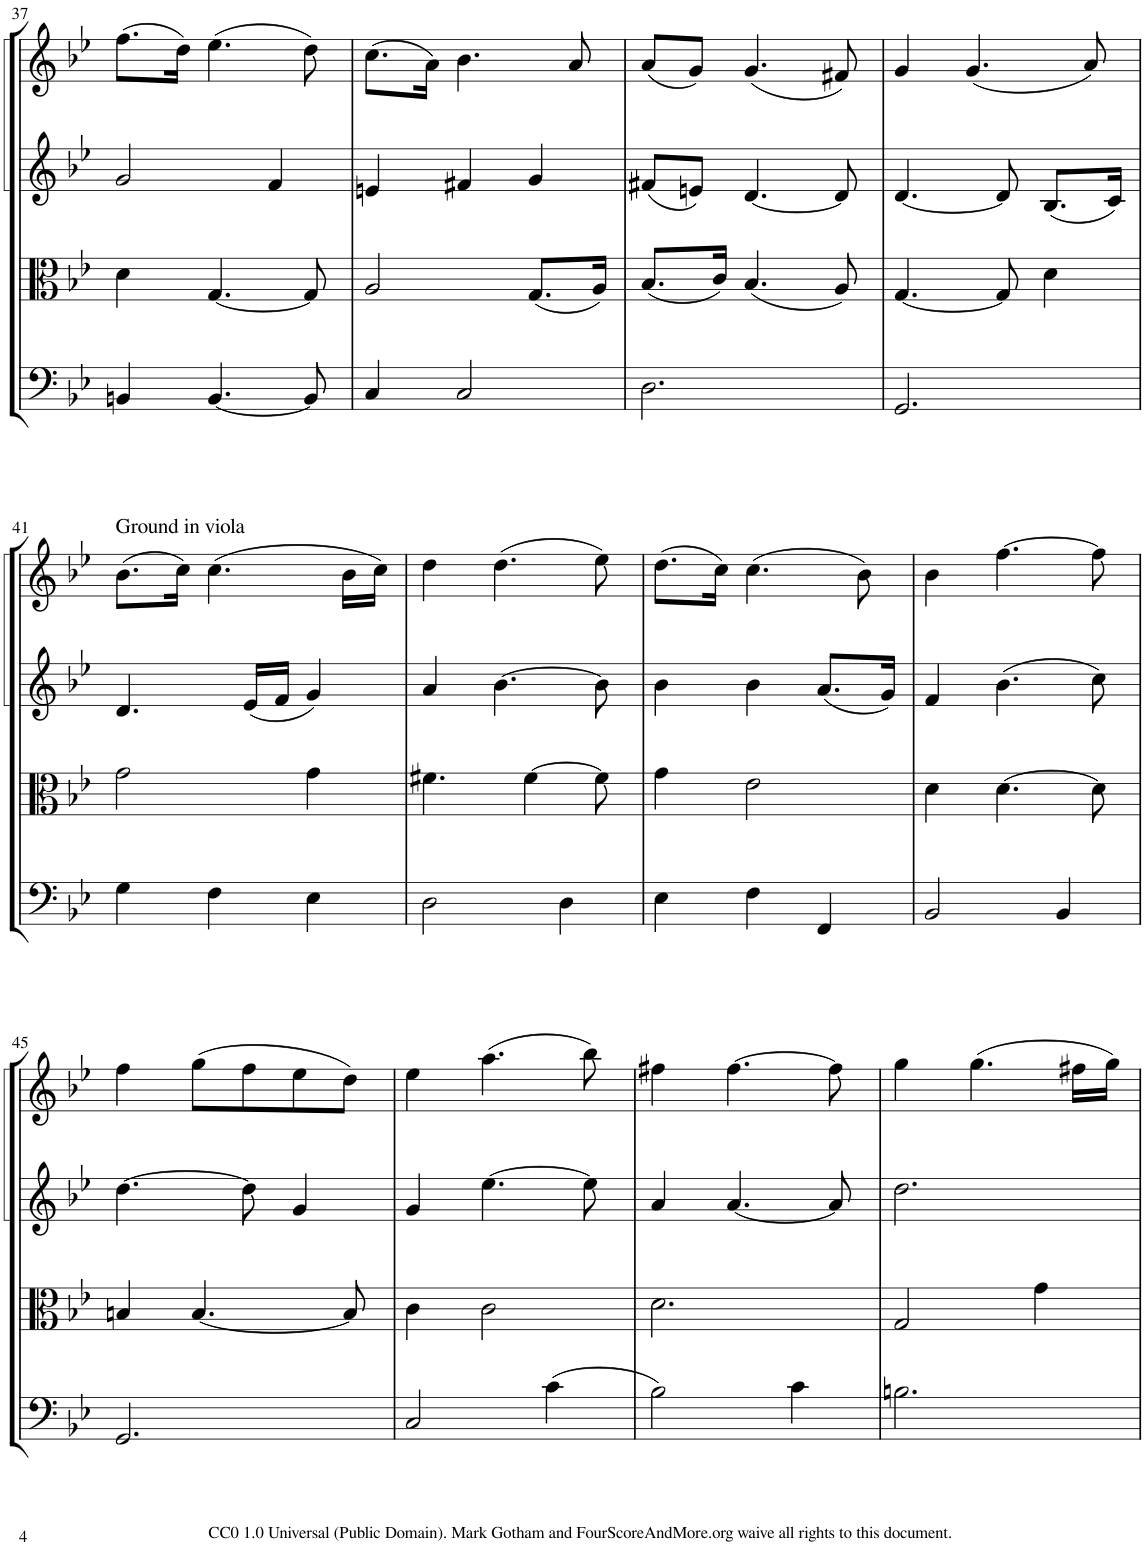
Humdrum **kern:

**kern	**kern	**kern	**kern
*part4	*part3	*part2	*part1
*staff4	*staff3	*staff2	*staff1
*I"Violoncello	*I"Viola	*I"Violin II	*I"Violin I
*I'Vc	*I'Vla	*I'Vln	*I'Vln
!!LO:PB:g=z
*clefF4	*clefC3	*clefG2	*clefG2
*k[b-e-]	*k[b-e-]	*k[b-e-]	*k[b-e-]
*M3/4	*M3/4	*M3/4	*M3/4
=37	=37	=37	=37
4BBn/	4d\	2g/	(8.ff\L
.	.	.	16dd\Jk)
[4.BB/	[4.G/	.	(4.ee-\
.	.	4f/	.
8BB/]	8G/]	.	8dd\)
=38	=38	=38	=38
4C/	2A/	4en/	(8.cc\L
.	.	.	16a\Jk)
2C/	.	4f#X/	4.b-\
.	(8.G/L	4g/	.
.	.	.	8a/
.	16A/Jk)	.	.
=39	=39	=39	=39
2.D\	(8.B-/L	(8f#X/L	(8a/L
.	.	8en/J)	8g/J)
.	16c/Jk)	.	.
.	(4.B-/	[4.d/	(4.g/
.	8A/)	8d/]	8f#X/)
=40	=40	=40	=40
2.GG/	[4.G/	[4.d/	4g/
.	.	.	(4.g/
.	8G/]	8d/]	.
.	4d\	(8.B-/L	.
.	.	.	8a/)
.	.	16c/Jk)	.
!!LO:LB:g=z
=41	=41	=41	=41
!	!	!	!LO:TX:a:t=Ground in viola
4G\	2g\	4.d/	(8.b-\L
.	.	.	16cc\Jk)
4F\	.	.	(4.cc\
.	.	(16e-/LL	.
.	.	16f/JJ	.
4E-\	4g\	4g/)	.
.	.	.	16b-\LL
.	.	.	16cc\JJ)
=42	=42	=42	=42
2D\	4.f#X\	4a/	4dd\
.	.	[4.b-\	(4.dd\
.	[4f#\	.	.
4D\	.	.	.
.	8f#\]	8b-\]	8ee-\)
=43	=43	=43	=43
4E-\	4g\	4b-\	(8.dd\L
.	.	.	16cc\Jk)
4F\	2e-\	4b-\	(4.cc\
4FF/	.	(8.a/L	.
.	.	.	8b-\)
.	.	16g/Jk)	.
=44	=44	=44	=44
2BB-/	4d\	4f/	4b-\
.	[4.d\	(4.b-\	[4.ff\
4BB-/	.	.	.
.	8d\]	8cc\)	8ff\]
!!LO:LB:g=z
=45	=45	=45	=45
2.GG/	4Bn/	[4.dd\	4ff\
.	[4.B/	.	(8gg\L
.	.	8dd\]	8ff\
.	.	4g/	8ee-\
.	8B/]	.	8dd\J)
=46	=46	=46	=46
2C/	4c\	4g/	4ee-\
.	2c\	[4.ee-\	(4.aa\
(4c\	.	.	.
.	.	8ee-\]	8bb-\)
=47	=47	=47	=47
2B-\)	2.d\	4a/	4ff#X\
.	.	[4.a/	[4.ff#\
4c\	.	.	.
.	.	8a/]	8ff#\]
=48	=48	=48	=48
2.Bn\	2G/	2.dd\	4gg\
.	.	.	(4.gg\
.	4g\	.	.
.	.	.	16ff#X\LL
.	.	.	16gg\JJ)
=	=	=	=
*-	*-	*-	*-
